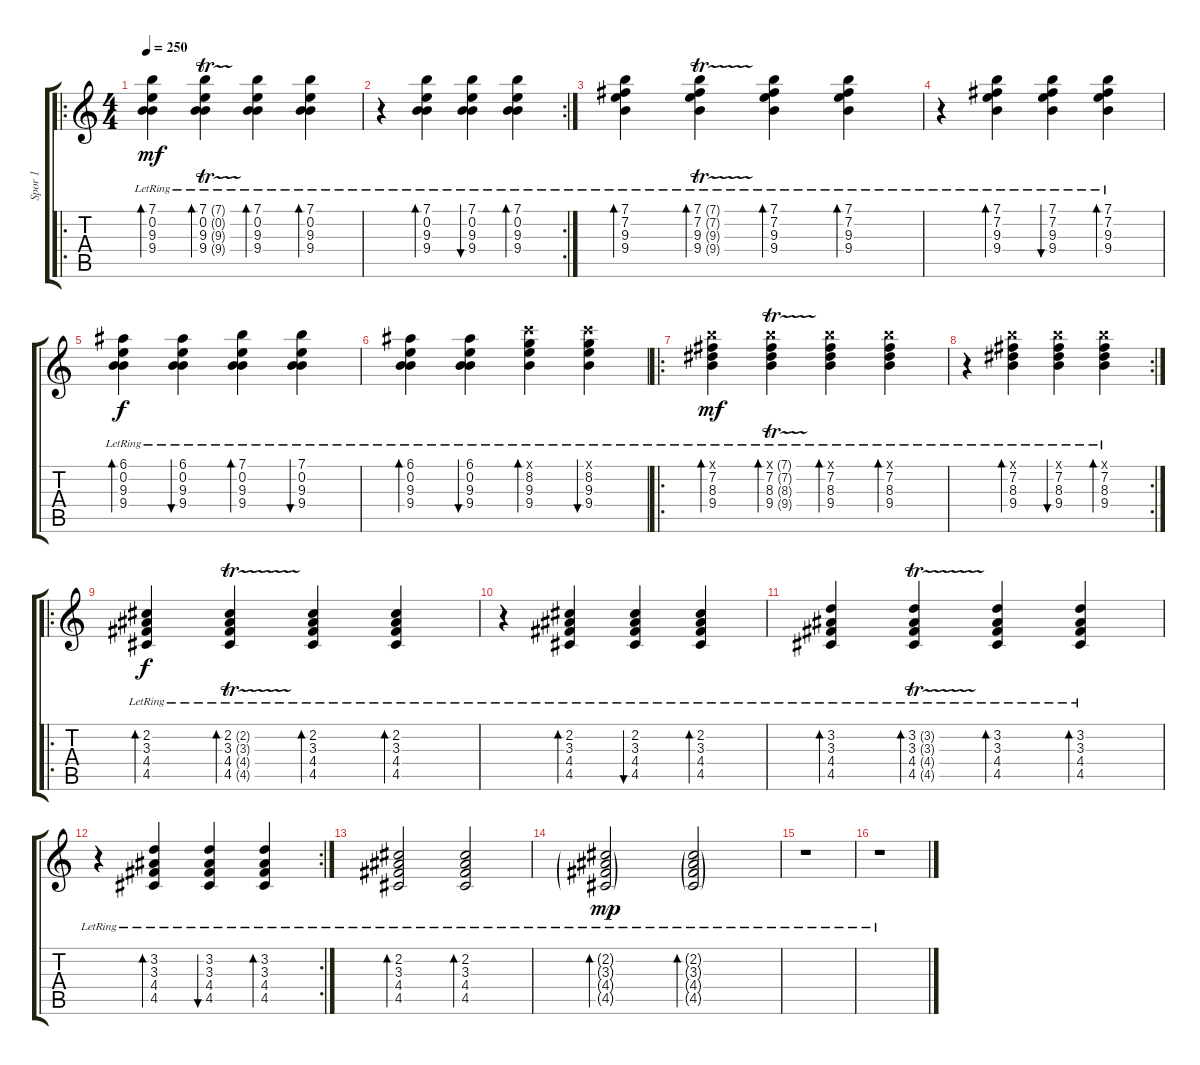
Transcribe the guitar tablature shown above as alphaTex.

\track ("Spor 1" "Spor 1") {instrument acousticguitarsteel}
\staff {score tabs}
\tuning (E4 B3 G3 D3 A2 E2) {hide}
\ro
\ts (4 4)
\tempo 250
\clef g2
\ks c
(7.1{lr} 0.2{lr} 9.3{lr} 9.4{lr}).4{bd 480 dy mf} (7.1{tr (7 16) lr} 0.2{tr (0 16) lr} 9.3{tr (9 16) lr} 9.4{tr (9 16) lr}).4{bd 480} (7.1{lr} 0.2{lr} 9.3{lr} 9.4{lr}).4{bd 480} (7.1{lr} 0.2{lr} 9.3{lr} 9.4{lr}).4{bd 480} |
\rc 2
r.4 (7.1{lr} 0.2{lr} 9.3{lr} 9.4{lr}).4{bd 480} (7.1{lr} 0.2{lr} 9.3{lr} 9.4{lr}).4{bu 480} (7.1{lr} 0.2{lr} 9.3{lr} 9.4{lr}).4{bd 480} |
(7.1{lr} 7.2{lr} 9.3{lr} 9.4{lr}).4{bd 480} (7.1{tr (7 16) lr} 7.2{tr (7 16) lr} 9.3{tr (9 16) lr} 9.4{tr (9 16) lr}).4{bd 480} (7.1{lr} 7.2{lr} 9.3{lr} 9.4{lr}).4{bd 480} (7.1{lr} 7.2{lr} 9.3{lr} 9.4{lr}).4{bd 480} |
r.4 (7.1{lr} 7.2{lr} 9.3{lr} 9.4{lr}).4{bd 480} (7.1{lr} 7.2{lr} 9.3{lr} 9.4{lr}).4{bu 480} (7.1{lr} 7.2{lr} 9.3{lr} 9.4{lr}).4{bd 480} |
(6.1{lr} 0.2{lr} 9.3{lr} 9.4{lr}).4{bd 480 dy f} (6.1{lr} 0.2{lr} 9.3{lr} 9.4{lr}).4{bu 480} (7.1{lr} 0.2{lr} 9.3{lr} 9.4{lr}).4{bd 480} (7.1{lr} 0.2{lr} 9.3{lr} 9.4{lr}).4{bu 480} |
(6.1{lr} 0.2{lr} 9.3{lr} 9.4{lr}).4{bd 480} (6.1{lr} 0.2{lr} 9.3{lr} 9.4{lr}).4{bu 480} (8.1{x} 8.2{lr} 9.3{lr} 9.4{lr}).4{bd 480} (8.1{x} 8.2{lr} 9.3{lr} 9.4{lr}).4{bu 480} |
\ro
(7.1{x} 7.2{lr} 8.3{lr} 9.4{lr}).4{bd 480 dy mf} (7.1{tr (7 16) x} 7.2{tr (7 16) lr} 8.3{tr (8 16) lr} 9.4{tr (9 16) lr}).4{bd 480} (7.1{x} 7.2{lr} 8.3{lr} 9.4{lr}).4{bd 480} (7.1{x} 7.2{lr} 8.3{lr} 9.4{lr}).4{bd 480} |
\rc 2
r.4 (7.1{x} 7.2{lr} 8.3{lr} 9.4{lr}).4{bd 480} (7.1{x} 7.2{lr} 8.3{lr} 9.4{lr}).4{bu 480} (7.1{x} 7.2{lr} 8.3{lr} 9.4{lr}).4{bd 480} |
\ro
(2.2{lr} 3.3{lr} 4.4{lr} 4.5{lr}).4{bd 480 dy f} (2.2{tr (2 16) lr} 3.3{tr (3 16) lr} 4.4{tr (4 16) lr} 4.5{tr (4 16) lr}).4{bd 480} (2.2{lr} 3.3{lr} 4.4{lr} 4.5{lr}).4{bd 480} (2.2{lr} 3.3{lr} 4.4{lr} 4.5{lr}).4{bd 480} |
r.4 (2.2{lr} 3.3{lr} 4.4{lr} 4.5{lr}).4{bd 480} (2.2{lr} 3.3{lr} 4.4{lr} 4.5{lr}).4{bu 480} (2.2{lr} 3.3{lr} 4.4{lr} 4.5{lr}).4{bd 480} |
(3.2{lr} 3.3{lr} 4.4{lr} 4.5{lr}).4{bd 480} (3.2{tr (3 16) lr} 3.3{tr (3 16) lr} 4.4{tr (4 16) lr} 4.5{tr (4 16) lr}).4{bd 480} (3.2{lr} 3.3{lr} 4.4{lr} 4.5{lr}).4{bd 480} (3.2{lr} 3.3{lr} 4.4{lr} 4.5{lr}).4{bd 480} |
\rc 2
r.4 (3.2{lr} 3.3{lr} 4.4{lr} 4.5{lr}).4{bd 480} (3.2{lr} 3.3{lr} 4.4{lr} 4.5{lr}).4{bu 480} (3.2{lr} 3.3{lr} 4.4{lr} 4.5{lr}).4{bd 480} |
(2.2{lr} 3.3{lr} 4.4{lr} 4.5{lr}).2{bd 480} (2.2{lr} 3.3{lr} 4.4{lr} 4.5{lr}).2{bd 480} |
(2.2{g lr} 3.3{g lr} 4.4{g lr} 4.5{g lr}).2{bd 480 dy mp} (2.2{g lr} 3.3{g lr} 4.4{g lr} 4.5{g lr}).2{bd 480} |
r.1 |
r.1
